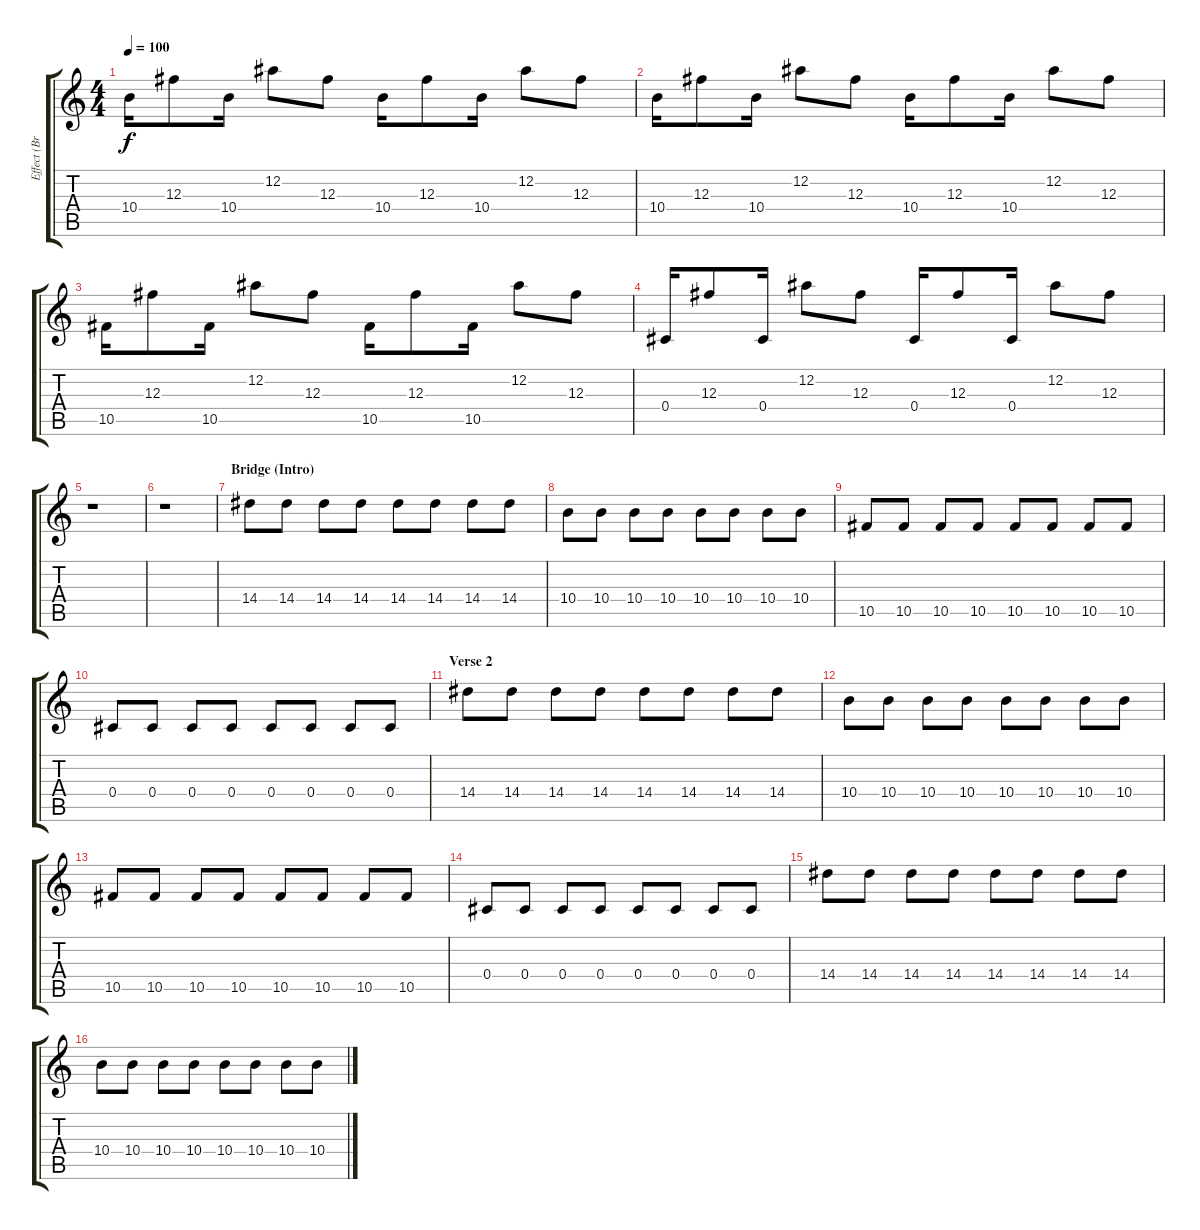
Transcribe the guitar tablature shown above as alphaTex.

\track ("Effect (BrownSound)" "Effect (Br") {instrument electricguitarclean}
\staff {score tabs}
\tuning (Eb4 Bb3 Gb3 Db3 Ab2 Eb2) {hide}
\ts (4 4)
\tempo 100
\clef g2
\ks c
10.4.16{dy f} 12.3.8 10.4.16 12.2.8 12.3.8 10.4.16 12.3.8 10.4.16 12.2.8 12.3.8 |
10.4.16 12.3.8 10.4.16 12.2.8 12.3.8 10.4.16 12.3.8 10.4.16 12.2.8 12.3.8 |
10.5.16 12.3.8 10.5.16 12.2.8 12.3.8 10.5.16 12.3.8 10.5.16 12.2.8 12.3.8 |
0.4.16 12.3.8 0.4.16 12.2.8 12.3.8 0.4.16 12.3.8 0.4.16 12.2.8 12.3.8 |
r.1 |
r.1 |
\section ("" "Bridge (Intro)")
14.4.8{volume 9} 14.4.8 14.4.8 14.4.8 14.4.8 14.4.8 14.4.8 14.4.8 |
10.4.8 10.4.8 10.4.8 10.4.8 10.4.8 10.4.8 10.4.8 10.4.8 |
10.5.8 10.5.8 10.5.8 10.5.8 10.5.8 10.5.8 10.5.8 10.5.8 |
0.4.8 0.4.8 0.4.8 0.4.8 0.4.8 0.4.8 0.4.8 0.4.8 |
\section ("" "Verse 2")
14.4.8 14.4.8 14.4.8 14.4.8 14.4.8 14.4.8 14.4.8 14.4.8 |
10.4.8 10.4.8 10.4.8 10.4.8 10.4.8 10.4.8 10.4.8 10.4.8 |
10.5.8 10.5.8 10.5.8 10.5.8 10.5.8 10.5.8 10.5.8 10.5.8 |
0.4.8 0.4.8 0.4.8 0.4.8 0.4.8 0.4.8 0.4.8 0.4.8 |
14.4.8 14.4.8 14.4.8 14.4.8 14.4.8 14.4.8 14.4.8 14.4.8 |
10.4.8 10.4.8 10.4.8 10.4.8 10.4.8 10.4.8 10.4.8 10.4.8
